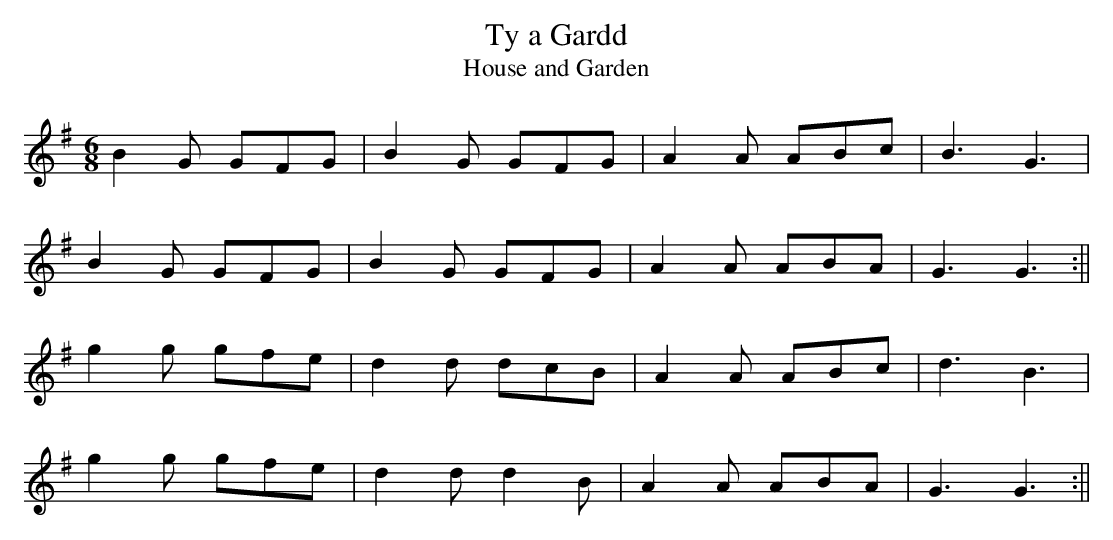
X:1
T:Ty a Gardd
T:House and Garden
M:6/8
L:1/8
K:G
B2G GFG|B2G GFG|A2A ABc|B3G3|
B2G GFG|B2G GFG|A2A ABA|G3G3:||
g2g gfe|d2d dcB|A2A ABc|d3B3|
g2g gfe|d2d d2B|A2A ABA|G3G3:||
